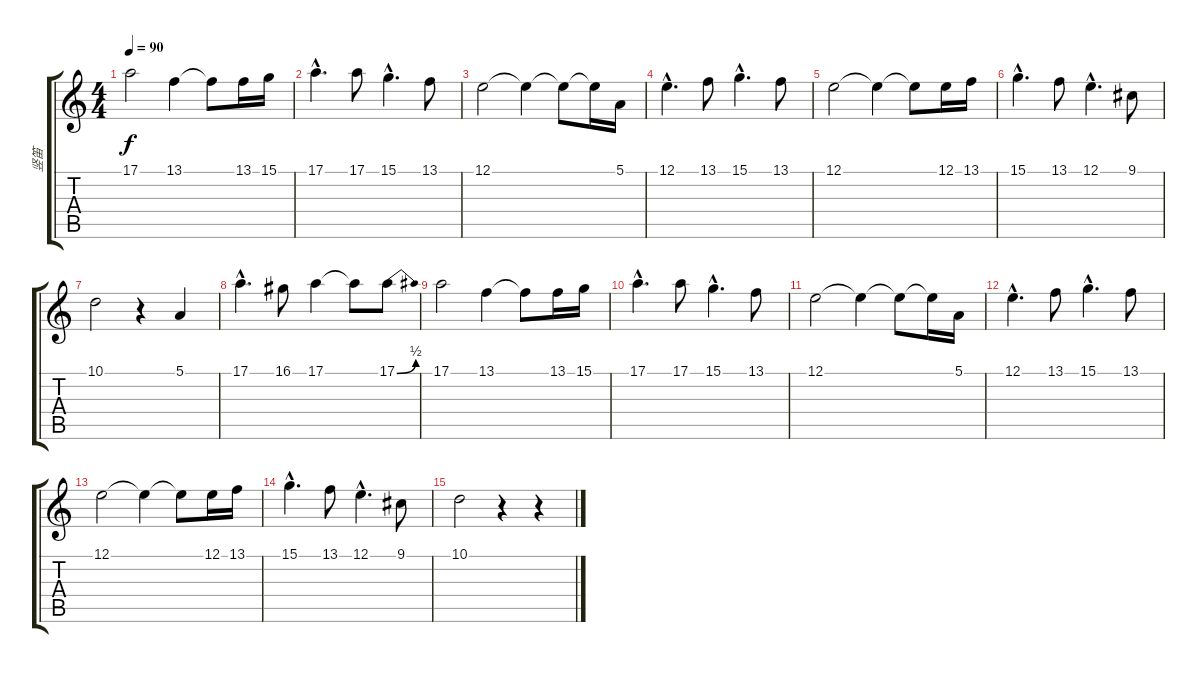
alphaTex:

\track ("竖笛" "竖笛") {instrument viola}
\staff {score tabs}
\tuning (E4 B3 G3 D3 A2 E2) {hide}
\ts (4 4)
\tempo 90
\clef g2
\ks c
17.1.2{dy f} 13.1.4 13.1{t}.8 13.1.16 15.1.16 |
17.1{hac}.4{d} 17.1.8 15.1{hac}.4{d} 13.1.8 |
12.1.2 12.1{t}.4 12.1{t}.8 12.1{t}.16 5.1.16 |
12.1{hac}.4{d} 13.1.8 15.1{hac}.4{d} 13.1.8 |
12.1.2 12.1{t}.4 12.1{t}.8 12.1.16 13.1.16 |
15.1{hac}.4{d} 13.1.8 12.1{hac}.4{d} 9.1.8 |
10.1.2 r.4 5.1.4 |
17.1{hac}.4{d} 16.1.8 17.1.4 17.1{t}.8 17.1{be (bend 0 0 60 2)}.8 |
17.1.2 13.1.4 13.1{t}.8 13.1.16 15.1.16 |
17.1{hac}.4{d} 17.1.8 15.1{hac}.4{d} 13.1.8 |
12.1.2 12.1{t}.4 12.1{t}.8 12.1{t}.16 5.1.16 |
12.1{hac}.4{d} 13.1.8 15.1{hac}.4{d} 13.1.8 |
12.1.2 12.1{t}.4 12.1{t}.8 12.1.16 13.1.16 |
15.1{hac}.4{d} 13.1.8 12.1{hac}.4{d} 9.1.8 |
10.1.2 r.4 r.4
